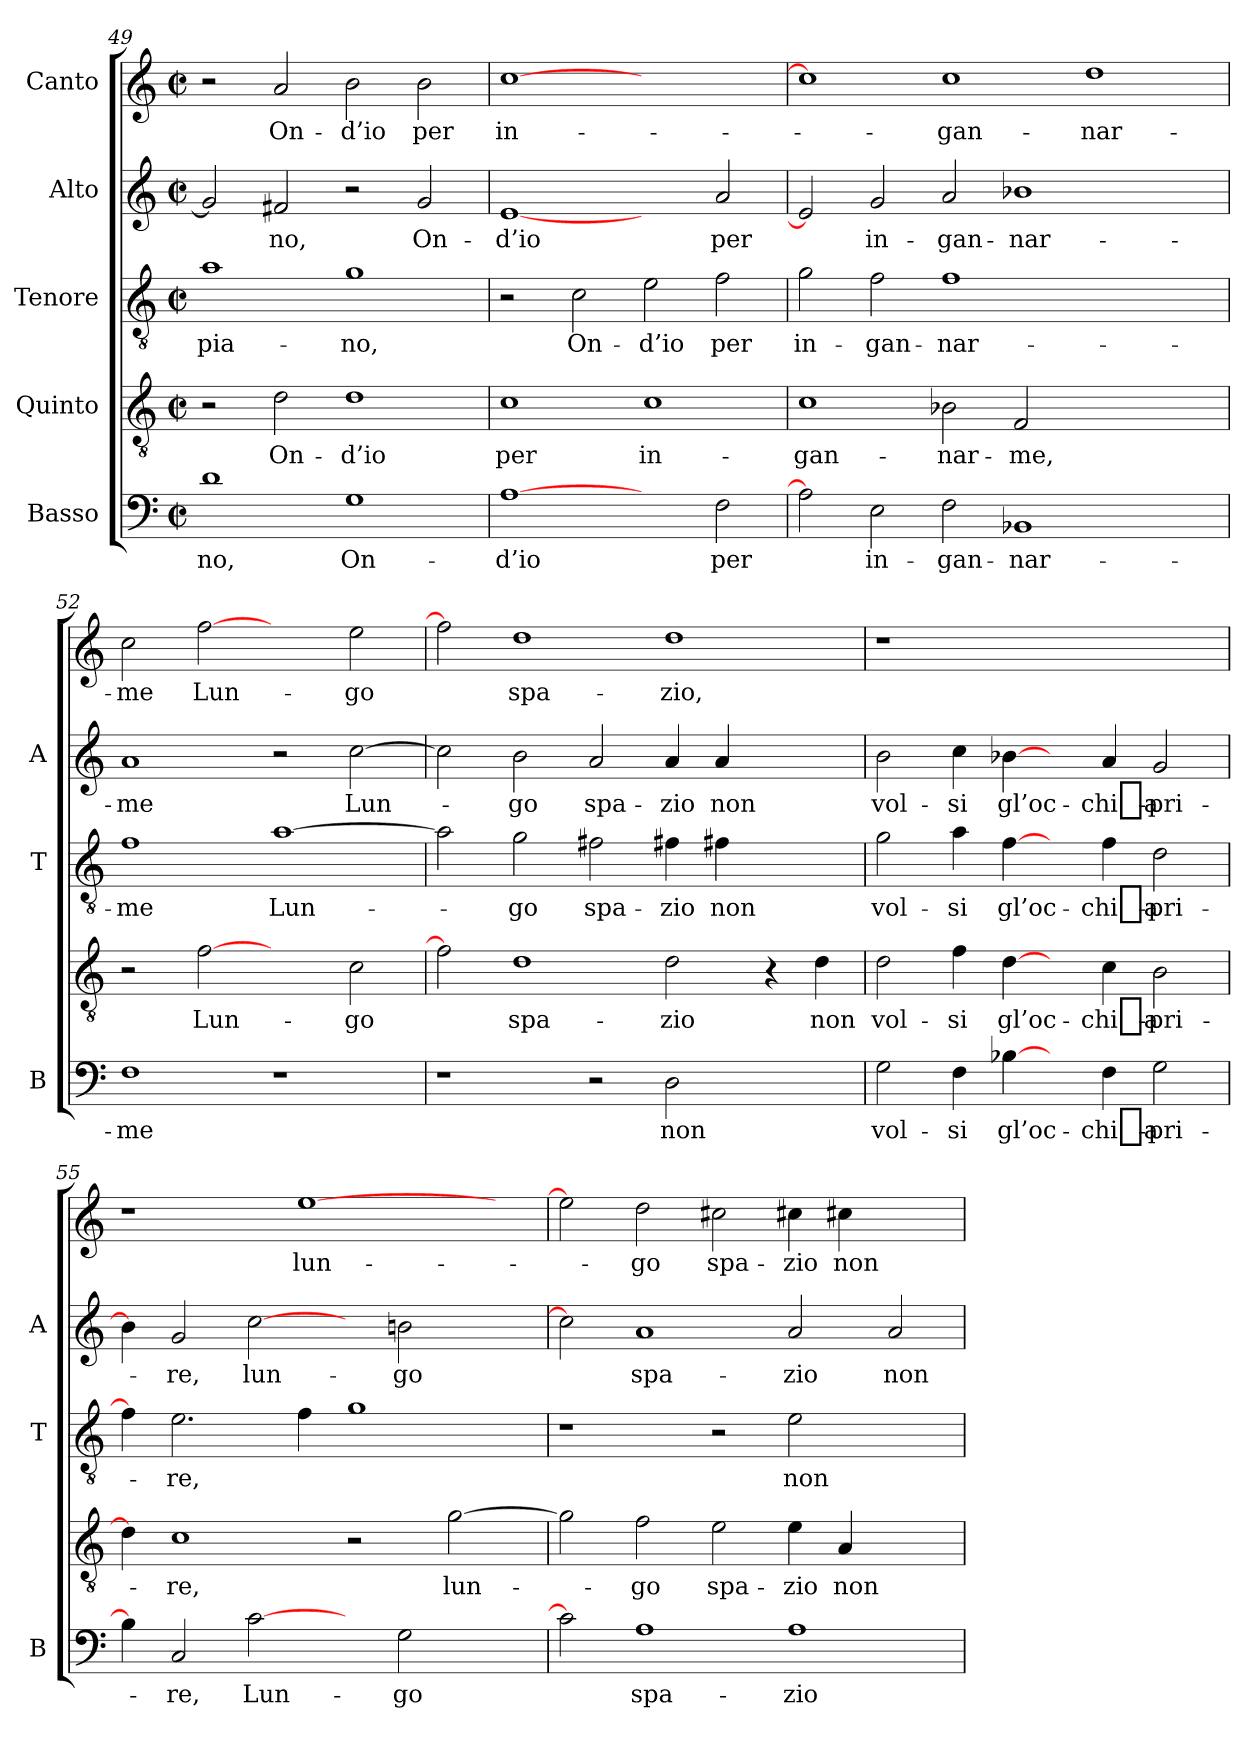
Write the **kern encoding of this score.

**kern	**text	**kern	**text	**kern	**text	**kern	**text	**kern	**text
*part5	*part5	*part4	*part4	*part3	*part3	*part2	*part2	*part1	*part1
*staff5	*staff5	*staff4	*staff4	*staff3	*staff3	*staff2	*staff2	*staff1	*staff1
*I"Basso	*	*I"Quinto	*	*I"Tenore	*	*I"Alto	*	*I"Canto	*
*I'B	*	*	*	*I'T	*	*I'A	*	*	*
*clefF4	*	*clefGv2	*	*clefGv2	*	*clefG2	*	*clefG2	*
*k[]	*	*k[]	*	*k[]	*	*k[]	*	*k[]	*
*C:	*	*C:	*	*C:	*	*C:	*	*C:	*
*M2/2	*	*M2/2	*	*M2/2	*	*M2/2	*	*M2/2	*
*met(c|)	*	*met(c|)	*	*met(c|)	*	*met(c|)	*	*met(c|)	*
=49	=49	=49	=49	=49	=49	=49	=49	=49	=49
1d	-no,	2r	.	1a	pia-	2g]	.	2r	.
.	.	2d	On-	.	.	2f#X	-no,	2a	On-
1G	On-	1d	-d’io	1g	-no,	2r	.	2b	-d’io
.	.	.	.	.	.	2g	On-	2b	-per
=50	=50	=50	=50	=50	=50	=50	=50	=50	=50
[1A	-d’io	1c	-per	2r	.	[1e	-d’io	[1cc	in-
.	.	.	.	2c	On-	.	.	.	.
2ryy	.	1c	in-	2e	-d’io	2ryy	.	1ryy	.
2F	-per	.	.	2f	-per	2a	-per	.	.
=51	=51	=51	=51	=51	=51	=51	=51	=51	=51
2A]	.	1c	gan-	2g	in-	2e]	.	1cc]	.
2E	in-	.	.	2f	gan-	2g	in-	.	.
2F	gan-	2B-X	nar-	1f	nar-	2a	gan-	1cc	gan-
1BB-X	nar-	2F	-me,	.	.	1b-X	nar-	.	.
.	.	1ryy	.	1ryy	.	.	.	1dd	nar-
2ryy	.	.	.	.	.	2ryy	.	.	.
!!LO:PB:g=z
=52	=52	=52	=52	=52	=52	=52	=52	=52	=52
1F	-me	2r	.	1f	-me	1a	-me	2cc	-me
.	.	[2f	Lun-	.	.	.	.	[2ff	Lun-
1r	.	2ryy	.	[1a	Lun-	2r	.	2ryy	.
.	.	2c	-go	.	.	[2cc	Lun-	2ee	-go
=53	=53	=53	=53	=53	=53	=53	=53	=53	=53
1r	.	2f]	.	2a]	.	2cc]	.	2ff]	.
.	.	1d	spa-	2g	-go	2b	-go	1dd	spa-
2r	.	.	.	2f#X	spa-	2a	spa-	.	.
2D	-non	2d	-zio	4f#X	-zio	4a	-zio	1dd	-zio,
.	.	.	.	4f#X	-non	4a	-non	.	.
2ryy	.	4r	.	2ryy	.	2ryy	.	.	.
.	.	4d	-non	.	.	.	.	.	.
=54	=54	=54	=54	=54	=54	=54	=54	=54	=54
2G	vol-	2d	vol-	2g	vol-	2b	vol-	1r	.
4F	-si	4f	-si	4a	-si	4cc	-si	.	.
[4B-X	gl’oc-	[4d	gl’oc-	[4f	gl’oc-	[4b-X	gl’oc-	.	.
4ryy	.	4ryy	.	4ryy	.	4ryy	.	1ryy	.
4F	chi_a-	4c	chi_a-	4f	chi_a-	4a	chi_a-	.	.
2G	pri-	2B	pri-	2d	pri-	2g	pri-	.	.
=55	=55	=55	=55	=55	=55	=55	=55	=55	=55
4B-]	.	4d]	.	4f]	.	4b-]	.	1r	.
2C	-re,	1c	-re,	2.e	-re,	2g	-re,	.	.
[2c	Lun-	.	.	.	.	[2cc	lun-	.	.
.	.	.	.	4f	.	.	.	[1ee	lun-
4ryy	.	2r	.	1g	.	4ryy	.	.	.
2G	-go	.	.	.	.	2b	-go	.	.
.	.	[2g	lun-	.	.	.	.	.	.
4ryy	.	.	.	.	.	4ryy	.	4ryy	.
=56	=56	=56	=56	=56	=56	=56	=56	=56	=56
2c]	.	2g]	.	1r	.	2cc]	.	2ee]	.
1A	spa-	2f	-go	.	.	1a	spa-	2dd	-go
.	.	2e	spa-	2r	.	.	.	2cc#X	spa-
1A	-zio	4e	-zio	2e	-non	2a	-zio	4cc#X	-zio
.	.	4A	-non	.	.	.	.	4cc#X	-non
.	.	2ryy	.	2ryy	.	2a	-non	2ryy	.
=	=	=	=	=	=	=	=	=	=
*-	*-	*-	*-	*-	*-	*-	*-	*-	*-
